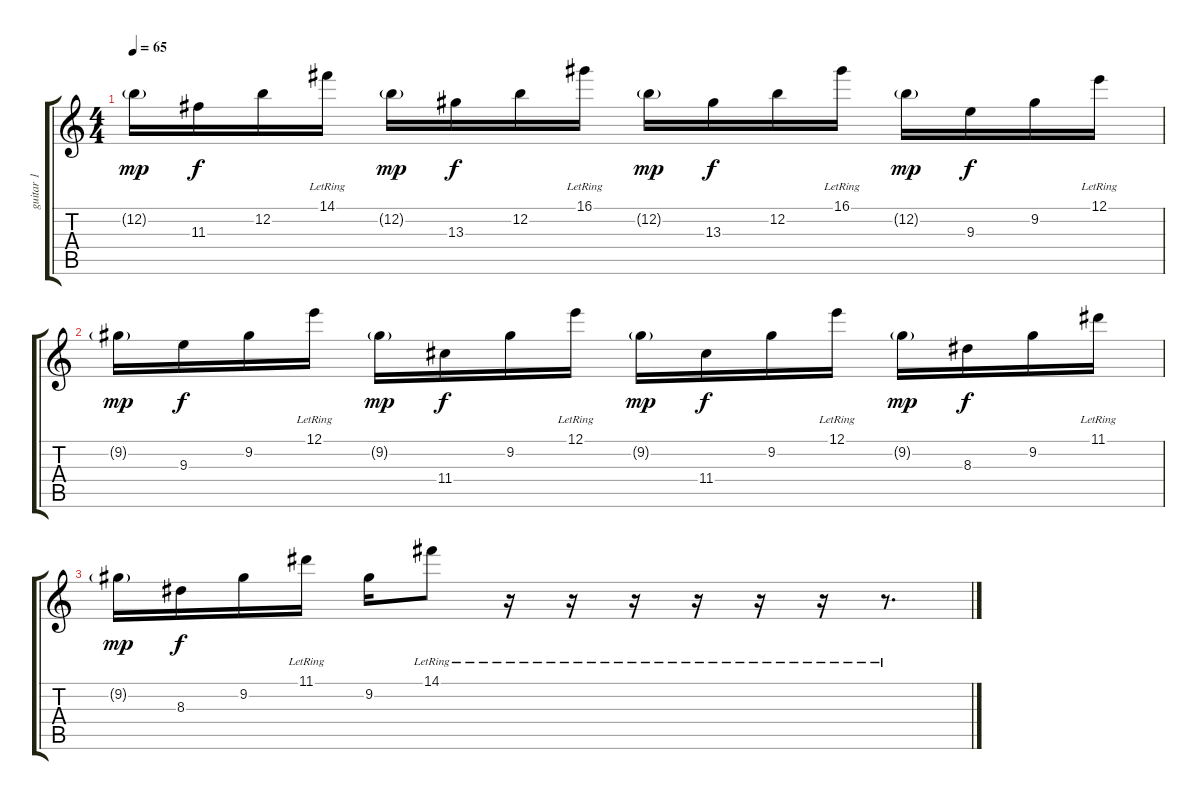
\track ("guitar 1" "guitar 1") {instrument electricguitarjazz}
\staff {score tabs}
\tuning (E4 B3 G3 D3 A2 E2) {hide}
\ts (4 4)
\tempo 65
\clef g2
\ks c
12.2{g}.16{dy mp} 11.3.16{dy f} 12.2.16 14.1{lr}.16 12.2{g}.16{dy mp} 13.3.16{dy f} 12.2.16 16.1{lr}.16 12.2{g}.16{dy mp} 13.3.16{dy f} 12.2.16 16.1{lr}.16 12.2{g}.16{dy mp} 9.3.16{dy f} 9.2.16 12.1{lr}.16 |
9.2{g}.16{dy mp} 9.3.16{dy f} 9.2.16 12.1{lr}.16 9.2{g}.16{dy mp} 11.4.16{dy f} 9.2.16 12.1{lr}.16 9.2{g}.16{dy mp} 11.4.16{dy f} 9.2.16 12.1{lr}.16 9.2{g}.16{dy mp} 8.3.16{dy f} 9.2.16 11.1{lr}.16 |
9.2{g}.16{dy mp} 8.3.16{dy f} 9.2.16 11.1{lr}.16 9.2.16 14.1{lr}.8 r.16 r.16 r.16 r.16 r.16 r.16 r.8{d}
